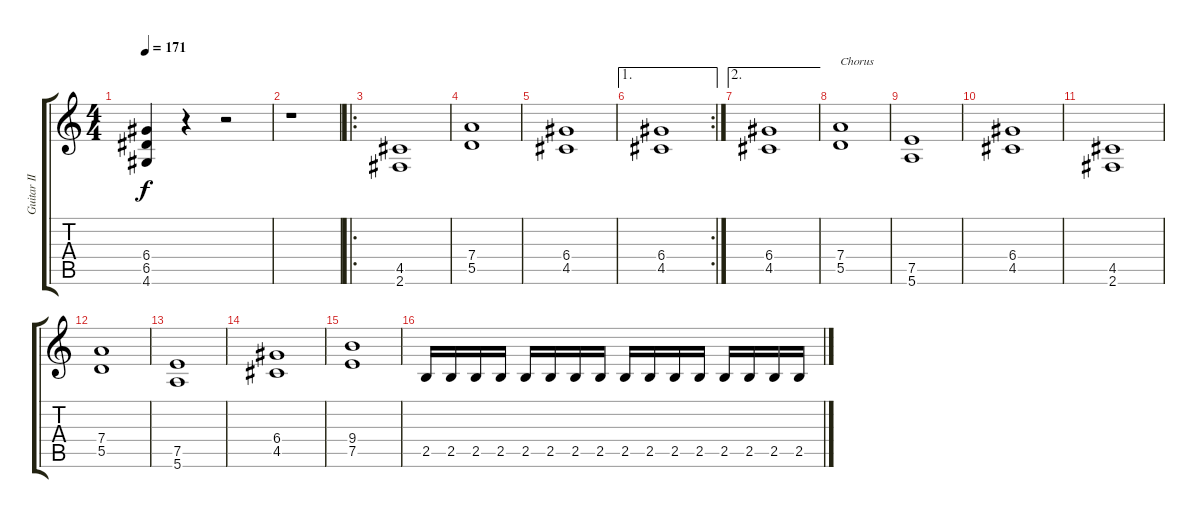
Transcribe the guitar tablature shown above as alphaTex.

\track ("Guitar II (Rhythm)" "Guitar II ") {instrument distortionguitar}
\staff {score tabs}
\tuning (E4 B3 G3 D3 A2 E2) {hide}
\ts (4 4)
\tempo 171
\clef g2
\ks c
(6.4 6.5 4.6).4{dy f} r.4 r.2 |
r.1 |
\ro
(4.5 2.6).1 |
(7.4 5.5).1 |
(6.4 4.5).1 |
\ae 1
\rc 2
(6.4 4.5).1 |
\ae 2
(6.4 4.5).1 |
(7.4 5.5).1{txt "Chorus"} |
(7.5 5.6).1 |
(6.4 4.5).1 |
(4.5 2.6).1 |
(7.4 5.5).1 |
(7.5 5.6).1 |
(6.4 4.5).1 |
(9.4 7.5).1 |
2.5.16 2.5.16 2.5.16 2.5.16 2.5.16 2.5.16 2.5.16 2.5.16 2.5.16 2.5.16 2.5.16 2.5.16 2.5.16 2.5.16 2.5.16 2.5.16
